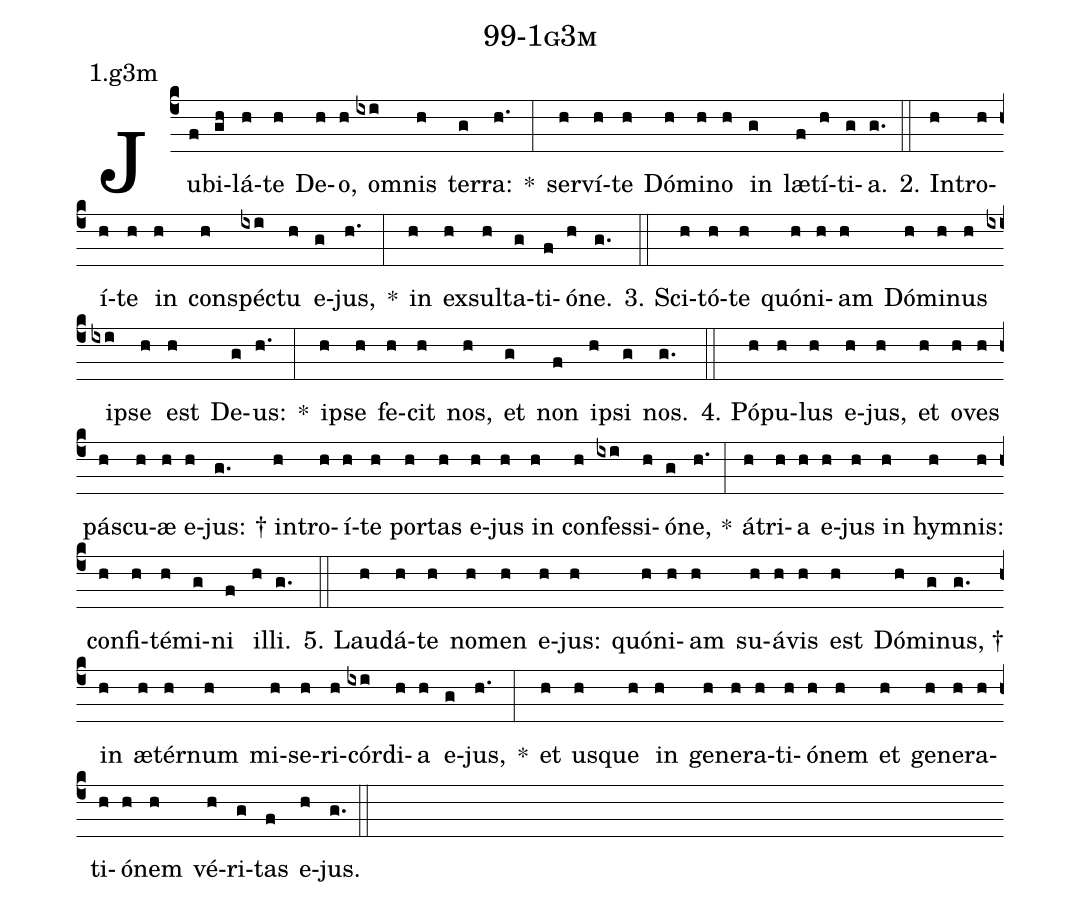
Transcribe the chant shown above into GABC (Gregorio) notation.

name: 99-1g3m;
annotation: 1.g3m;
%%
(c4)Ju(f)bi(gh)lá(h)te(h) De(h)o,(h) om(ixi)nis(h) ter(g)ra:(h.) *(:) ser(h)ví(h)te(h) Dó(h)mi(h)no(h) in(g) læ(f)tí(h)ti(g)a.(g.) (::)
2. In(h)tro(h)í(h)te(h) in(h) con(h)spéc(ixi)tu(h) e(g)jus,(h.) *(:) in(h) ex(h)sul(h)ta(g)ti(f)ó(h)ne.(g.) (::)
3. Sci(h)tó(h)te(h) quón(h)i(h)am(h) Dó(h)mi(h)nus(h) ip(ixi)se(h) est(h) De(g)us:(h.) *(:) ip(h)se(h) fe(h)cit(h) nos,(h) et(g) non(f) ip(h)si(g) nos.(g.) (::)
4. Pó(h)pu(h)lus(h) e(h)jus,(h) et(h) o(h)ves(h) pás(h)cu(h)æ(h) e(h)jus: †(g.) in(h)tro(h)í(h)te(h) por(h)tas(h) e(h)jus(h) in(h) con(h)fes(ixi)si(h)ó(g)ne,(h.) *(:) á(h)tri(h)a(h) e(h)jus(h) in(h) hym(h)nis:(h) con(h)fi(h)té(h)mi(g)ni(f) il(h)li.(g.) (::)
5. Lau(h)dá(h)te(h) no(h)men(h) e(h)jus:(h) quón(h)i(h)am(h) su(h)á(h)vis(h) est(h) Dó(h)mi(g)nus, †(g.) in(h) æ(h)tér(h)num(h) mi(h)se(h)ri(h)cór(ixi)di(h)a(h) e(g)jus,(h.) *(:) et(h) us(h)que(h) in(h) ge(h)ne(h)ra(h)ti(h)ó(h)nem(h) et(h) ge(h)ne(h)ra(h)ti(h)ó(h)nem(h) vé(h)ri(g)tas(f) e(h)jus.(g.) (::)
